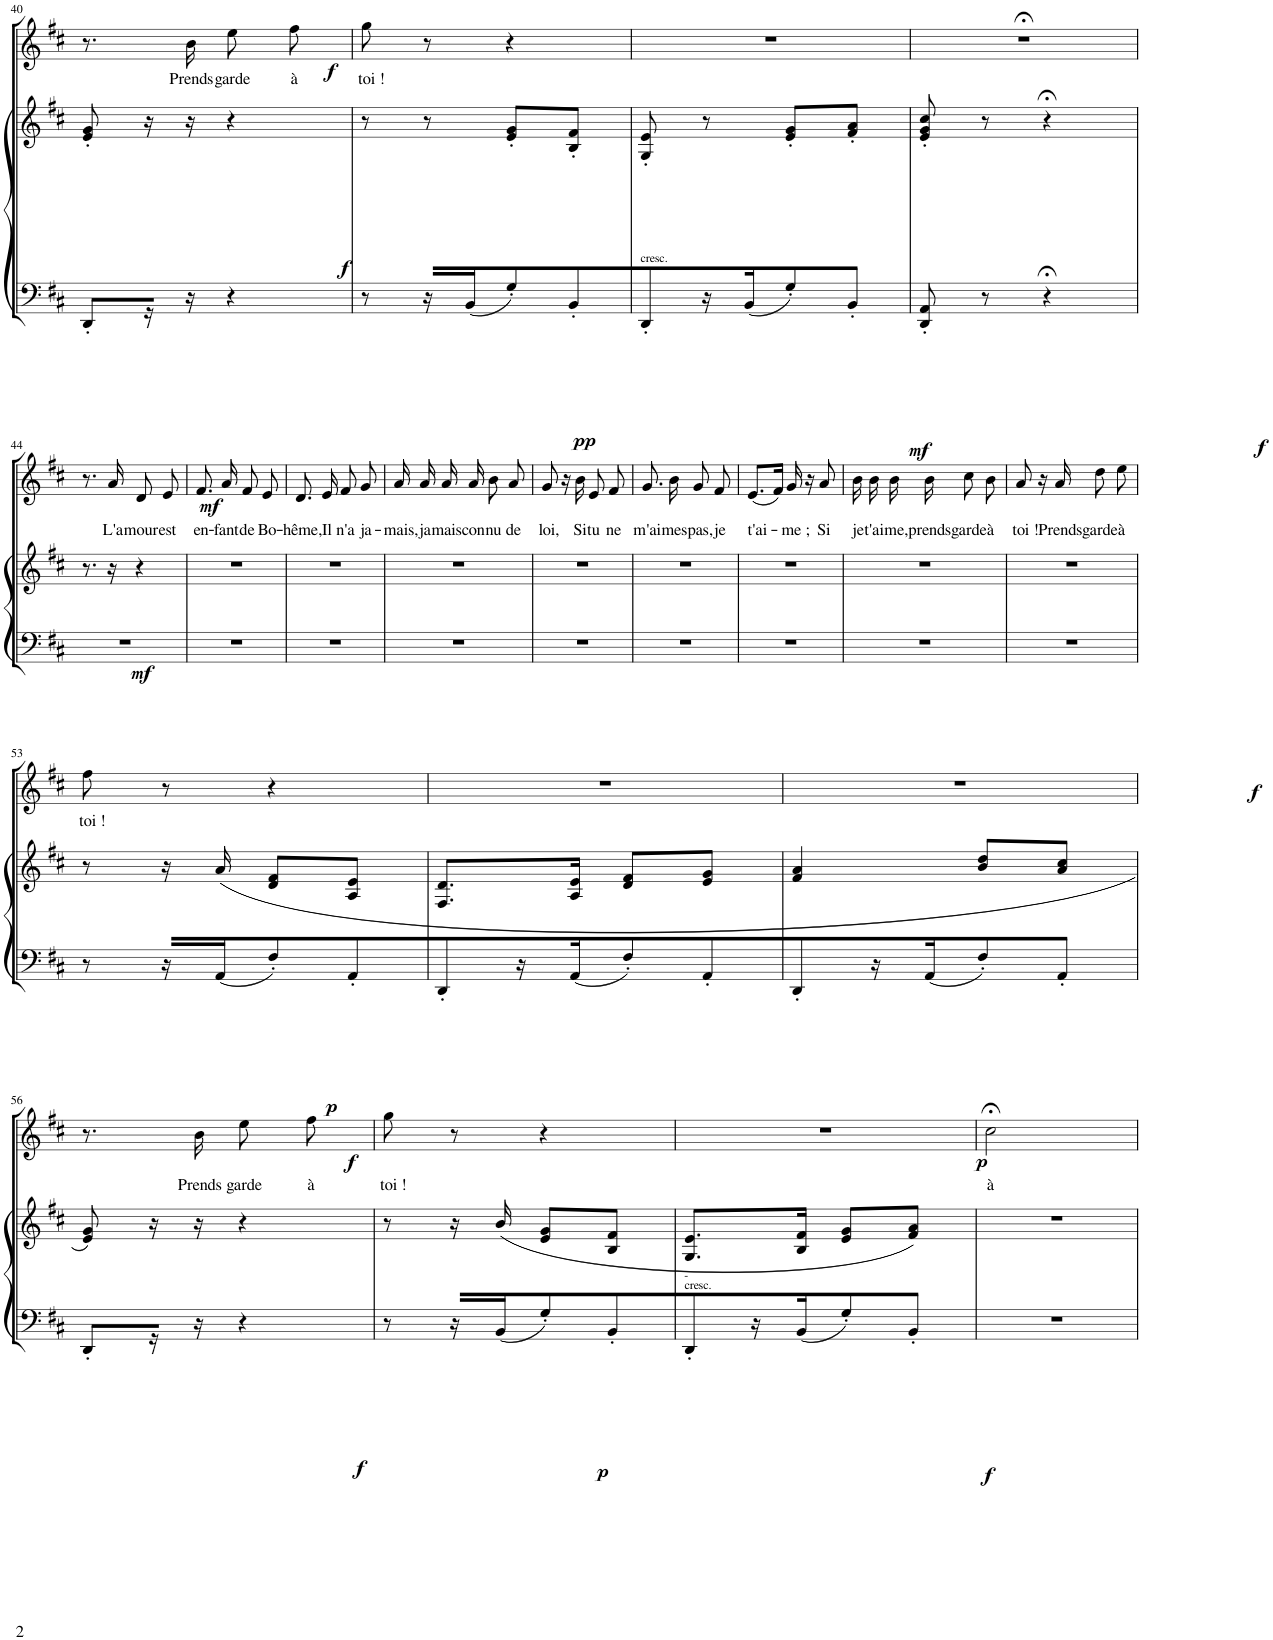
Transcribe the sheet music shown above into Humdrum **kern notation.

**kern	**kern	**dynam	**kern	**text	**dynam
*part2	*part2	*part2	*part1	*part1	*part1
*staff3	*staff2	*staff2/3	*staff1	*staff1	*staff1
*I"Piano	*	*	*I"SOPRANI Cigarières	*	*
*I'Pno	*	*	*	*	*
!!LO:PB:g=z
*clefF4	*clefG2	*	*clefG2	*	*
*k[f#c#]	*k[f#c#]	*	*k[f#c#]	*	*
*M2/4	*M2/4	*	*M2/4	*	*
=40	=40	=40	=40	=40	=40
8DD'/L	8e/' 8g/'	.	8.r	.	.
16r	16r	.	.	.	.
!	!	!LO:DY:b	!	!LO:LY:b	!LO:DY:b
16r	16r	f	16b\	Prends	f
!	!	!	!	!LO:LY:b	!
4r	4r	.	8ee\	garde	.
!	!	!	!	!LO:LY:b	!
.	.	.	8ff#\	à	.
=41	=41	=41	=41	=41	=41
!	!	!	!	!LO:LY:b	!
8r	8r	.	8gg\	toi !	.
16r	8r	.	8r	.	.
!	!	!LO:DY:b=2	!	!	!
16BB/J	.	pp	.	.	.
8G'/	8e/' 8g/'L	.	4r	.	.
8BB'/	8B/' 8f#/'J	.	.	.	.
=42	=42	=42	=42	=42	=42
!LO:TX:a:t=cresc.	!	!	!	!	!
8DD'/	8G/' 8e/'	.	2r	.	.
16r	8r	.	.	.	.
16BB/J	.	.	.	.	.
8G'/	8e/' 8g/'L	.	.	.	.
8BB'/J	8f#/' 8a/'J	.	.	.	.
=43	=43	=43	=43	=43	=43
!	!	!LO:DY:b=2	!	!	!
8DD/' 8AA/'	8e/' 8g/' 8cc#/'	mf	2r;<	.	.
8r	8r	.	.	.	.
4r;<	4r;<	.	.	.	.
!!LO:LB:g=z
=44	=44	=44	=44	=44	=44
!	!	!LO:DY:b=2	!	!	!
2r	8.r	mf	8.r	.	.
!	!	!	!	!LO:LY:b	!LO:DY:b
.	16r	.	16a/	L'a-	mf
!	!	!	!	!LO:LY:b	!
.	4r	.	8d/	-mour	.
!	!	!	!	!LO:LY:b	!
.	.	.	8e/	est	.
=45	=45	=45	=45	=45	=45
!	!	!	!	!LO:LY:b	!
2r	2r	.	8.f#/	en-	.
!	!	!	!	!LO:LY:b	!
.	.	.	16a/	-fant	.
!	!	!	!	!LO:LY:b	!
.	.	.	8f#/	de	.
!	!	!	!	!LO:LY:b	!
.	.	.	8e/	Bo-	.
=46	=46	=46	=46	=46	=46
!	!	!	!	!LO:LY:b	!
2r	2r	.	8.d/	-hême,	.
!	!	!	!	!LO:LY:b	!
.	.	.	16e/	Il	.
!	!	!	!	!LO:LY:b	!
.	.	.	8f#/	n'a	.
!	!	!	!	!LO:LY:b	!
.	.	.	8g/	ja-	.
=47	=47	=47	=47	=47	=47
!	!	!	!	!LO:LY:b	!
2r	2r	.	16a/	-mais,	.
!	!	!	!	!LO:LY:b	!
.	.	.	16a/	ja-	.
!	!	!	!	!LO:LY:b	!
.	.	.	16a/	-mais	.
!	!	!	!	!LO:LY:b	!
.	.	.	16a/	con-	.
!	!	!	!	!LO:LY:b	!
.	.	.	8b\	-nu	.
!	!	!	!	!LO:LY:b	!
.	.	.	8a/	de	.
=48	=48	=48	=48	=48	=48
!	!	!	!	!LO:LY:b	!
2r	2r	.	8g/	loi,	.
.	.	.	16r	.	.
!	!	!	!	!LO:LY:b	!
.	.	.	16b\	Si	.
!	!	!	!	!LO:LY:b	!
.	.	.	8e/	tu	.
!	!	!	!	!LO:LY:b	!
.	.	.	8f#/	ne	.
=49	=49	=49	=49	=49	=49
!	!	!	!	!LO:LY:b	!
2r	2r	.	8.g/	m'ai-	.
!	!	!	!	!LO:LY:b	!
.	.	.	16b\	-mes	.
!	!	!	!	!LO:LY:b	!
.	.	.	8g/	pas,	.
!	!	!	!	!LO:LY:b	!
.	.	.	8f#/	je	.
=50	=50	=50	=50	=50	=50
!	!	!	!	!LO:LY:b	!
2r	2r	.	(8.e/L	t'ai-	.
.	.	.	16f#/Jk)	.	.
!	!	!	!	!LO:LY:b	!
.	.	.	16g/	-me ;	.
.	.	.	16r	.	.
!	!	!	!	!LO:LY:b	!
.	.	.	8a/	Si	.
=51	=51	=51	=51	=51	=51
!	!	!	!	!LO:LY:b	!
2r	2r	.	16b\	je	.
!	!	!	!	!LO:LY:b	!
.	.	.	16b\	t'ai-	.
!	!	!	!	!LO:LY:b	!
.	.	.	16b\	-me,	.
!	!	!	!	!LO:LY:b	!
.	.	.	16b\	prends	.
!	!	!	!	!LO:LY:b	!
.	.	.	8cc#\	garde	.
!	!	!	!	!LO:LY:b	!
.	.	.	8b\	à	.
=52	=52	=52	=52	=52	=52
!	!	!	!	!LO:LY:b	!
*	*^	*	*	*	*
2r	2r	8.ryy	.	8a/	toi !	.
.	.	.	.	16r	.	.
!	!	!	!LO:DY:b	!	!LO:LY:b	!LO:DY:b
.	.	4ryy	f	16a/	Prends	f
!	!	!	!	!	!LO:LY:b	!
.	.	.	.	8dd\	garde	.
!	!	!	!	!	!LO:LY:b	!
.	.	.	.	8ee\	à	.
.	.	16ryy	.	.	.	.
!!LO:LB:g=z
=53	=53	=53	=53	=53	=53	=53
!	!	!	!	!	!LO:LY:b	!
*	*v	*v	*	*	*	*
8r	8r	.	8ff#\	toi !	.
16r	16r	.	8r	.	.
!	!	!LO:DY:b=2	!	!	!
16AA/J	(16a/	p	.	.	.
8F#'/	8d/ 8f#/L	.	4r	.	.
8AA'/	8A/ 8e/J	.	.	.	.
=54	=54	=54	=54	=54	=54
8DD'/	8.F#/ 8.d/L	.	2r	.	.
16r	.	.	.	.	.
16AA/J	16A/ 16e/Jk	.	.	.	.
8F#'/	8d/ 8f#/L	.	.	.	.
8AA'/	8e/ 8g/J	.	.	.	.
=55	=55	=55	=55	=55	=55
8DD'/	4f#/ 4a/	.	2r	.	.
16r	.	.	.	.	.
16AA/J	.	.	.	.	.
8F#'/	8b/ 8dd/L	.	.	.	.
8AA'/J	8a/ 8cc#/J	.	.	.	.
!!LO:LB:g=z
=56	=56	=56	=56	=56	=56
8DD'/L	8e/ 8g/)	.	8.r	.	.
16r	16r	.	.	.	.
!	!	!LO:DY:b=2	!	!LO:LY:b	!LO:DY:b
16r	16r	f	16b\	Prends	f
!	!	!	!	!LO:LY:b	!
4r	4r	.	8ee\	garde	.
!	!	!	!	!LO:LY:b	!
.	.	.	8ff#\	à	.
=57	=57	=57	=57	=57	=57
!	!	!	!	!LO:LY:b	!
8r	8r	.	8gg\	toi !	.
16r	16r	.	8r	.	.
!	!	!LO:DY:b=2	!	!	!
16BB/J	(16b/	p	.	.	.
8G'/	8e/ 8g/L	.	4r	.	.
8BB'/	8B/ 8f#/J	.	.	.	.
=58	=58	=58	=58	=58	=58
!LO:TX:a:t=cresc.	!	!	!	!	!
!LO:TX:a:t=-	!	!	!	!	!
8DD'/	8.G/ 8.e/L	.	2r	.	.
16r	.	.	.	.	.
16BB/J	16B/ 16f#/Jk	.	.	.	.
8G'/	8e/ 8g/L	.	.	.	.
8BB'/J	8f#/ 8a/J)	.	.	.	.
=59	=59	=59	=59	=59	=59
!	!	!LO:DY:b=2	!	!LO:LY:b	!LO:DY:b
2r	2r	f	2cc#;<\	à	p
=	=	=	=	=	=
*-	*-	*-	*-	*-	*-
